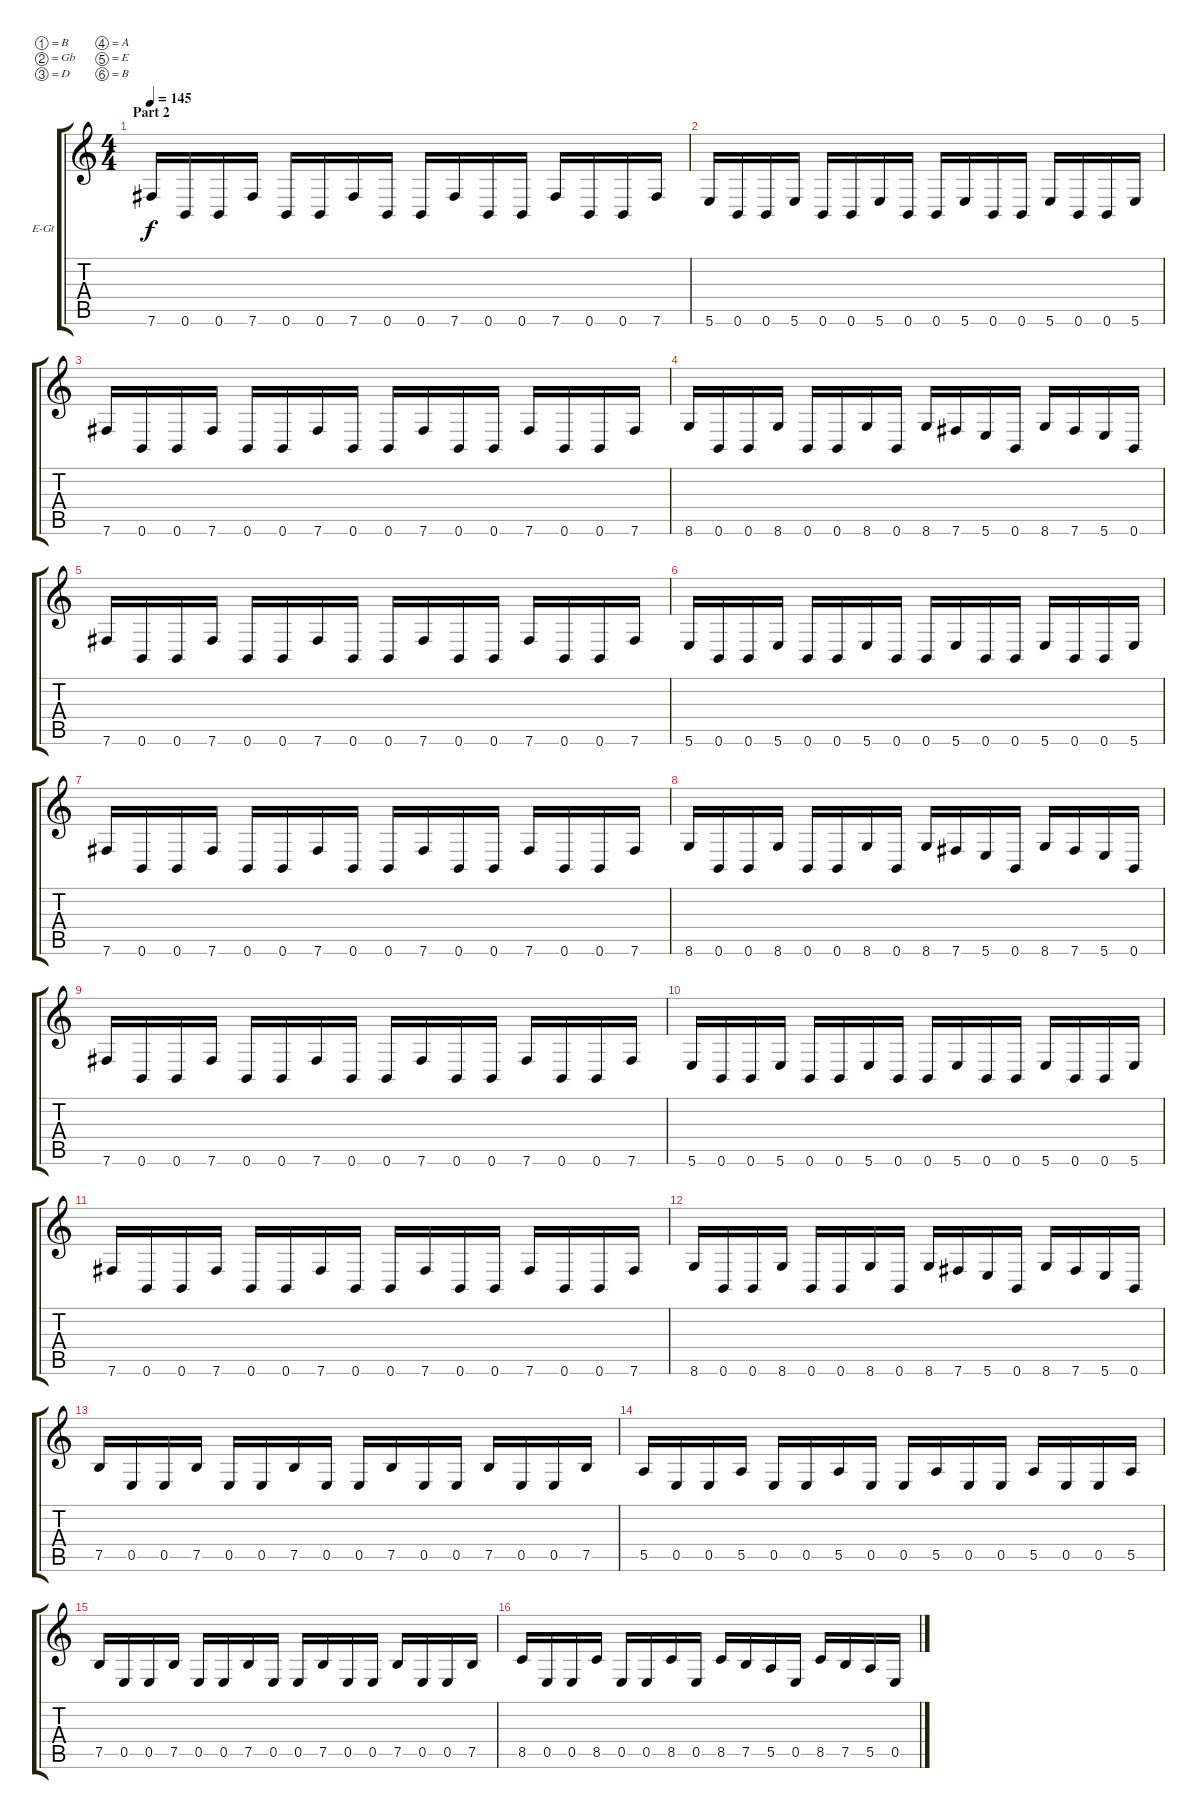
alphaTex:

\bracketExtendMode groupsimilarinstruments
\firstSystemTrackNameOrientation horizontal
\otherSystemsTrackNameOrientation horizontal
\track ("RG LEFT" "E-Gt") {instrument distortionguitar}
\staff {score tabs}
\tuning (B3 Gb3 D3 A2 E2 B1)
\ts (4 4)
\section ("" "Part 2")
\tempo 145
\clef g2
\ks c
7.6.16{dy f} 0.6.16 0.6.16 7.6.16 0.6.16 0.6.16 7.6.16 0.6.16 0.6.16 7.6.16 0.6.16 0.6.16 7.6.16 0.6.16 0.6.16 7.6.16 |
5.6.16 0.6.16 0.6.16 5.6.16 0.6.16 0.6.16 5.6.16 0.6.16 0.6.16 5.6.16 0.6.16 0.6.16 5.6.16 0.6.16 0.6.16 5.6.16 |
7.6.16 0.6.16 0.6.16 7.6.16 0.6.16 0.6.16 7.6.16 0.6.16 0.6.16 7.6.16 0.6.16 0.6.16 7.6.16 0.6.16 0.6.16 7.6.16 |
8.6.16 0.6.16 0.6.16 8.6.16 0.6.16 0.6.16 8.6.16 0.6.16 8.6.16 7.6.16 5.6.16 0.6.16 8.6.16 7.6.16 5.6.16 0.6.16 |
7.6.16 0.6.16 0.6.16 7.6.16 0.6.16 0.6.16 7.6.16 0.6.16 0.6.16 7.6.16 0.6.16 0.6.16 7.6.16 0.6.16 0.6.16 7.6.16 |
5.6.16 0.6.16 0.6.16 5.6.16 0.6.16 0.6.16 5.6.16 0.6.16 0.6.16 5.6.16 0.6.16 0.6.16 5.6.16 0.6.16 0.6.16 5.6.16 |
7.6.16 0.6.16 0.6.16 7.6.16 0.6.16 0.6.16 7.6.16 0.6.16 0.6.16 7.6.16 0.6.16 0.6.16 7.6.16 0.6.16 0.6.16 7.6.16 |
8.6.16 0.6.16 0.6.16 8.6.16 0.6.16 0.6.16 8.6.16 0.6.16 8.6.16 7.6.16 5.6.16 0.6.16 8.6.16 7.6.16 5.6.16 0.6.16 |
7.6.16 0.6.16 0.6.16 7.6.16 0.6.16 0.6.16 7.6.16 0.6.16 0.6.16 7.6.16 0.6.16 0.6.16 7.6.16 0.6.16 0.6.16 7.6.16 |
5.6.16 0.6.16 0.6.16 5.6.16 0.6.16 0.6.16 5.6.16 0.6.16 0.6.16 5.6.16 0.6.16 0.6.16 5.6.16 0.6.16 0.6.16 5.6.16 |
7.6.16 0.6.16 0.6.16 7.6.16 0.6.16 0.6.16 7.6.16 0.6.16 0.6.16 7.6.16 0.6.16 0.6.16 7.6.16 0.6.16 0.6.16 7.6.16 |
8.6.16 0.6.16 0.6.16 8.6.16 0.6.16 0.6.16 8.6.16 0.6.16 8.6.16 7.6.16 5.6.16 0.6.16 8.6.16 7.6.16 5.6.16 0.6.16 |
7.5.16 0.5.16 0.5.16 7.5.16 0.5.16 0.5.16 7.5.16 0.5.16 0.5.16 7.5.16 0.5.16 0.5.16 7.5.16 0.5.16 0.5.16 7.5.16 |
5.5.16 0.5.16 0.5.16 5.5.16 0.5.16 0.5.16 5.5.16 0.5.16 0.5.16 5.5.16 0.5.16 0.5.16 5.5.16 0.5.16 0.5.16 5.5.16 |
7.5.16 0.5.16 0.5.16 7.5.16 0.5.16 0.5.16 7.5.16 0.5.16 0.5.16 7.5.16 0.5.16 0.5.16 7.5.16 0.5.16 0.5.16 7.5.16 |
8.5.16 0.5.16 0.5.16 8.5.16 0.5.16 0.5.16 8.5.16 0.5.16 8.5.16 7.5.16 5.5.16 0.5.16 8.5.16 7.5.16 5.5.16 0.5.16
